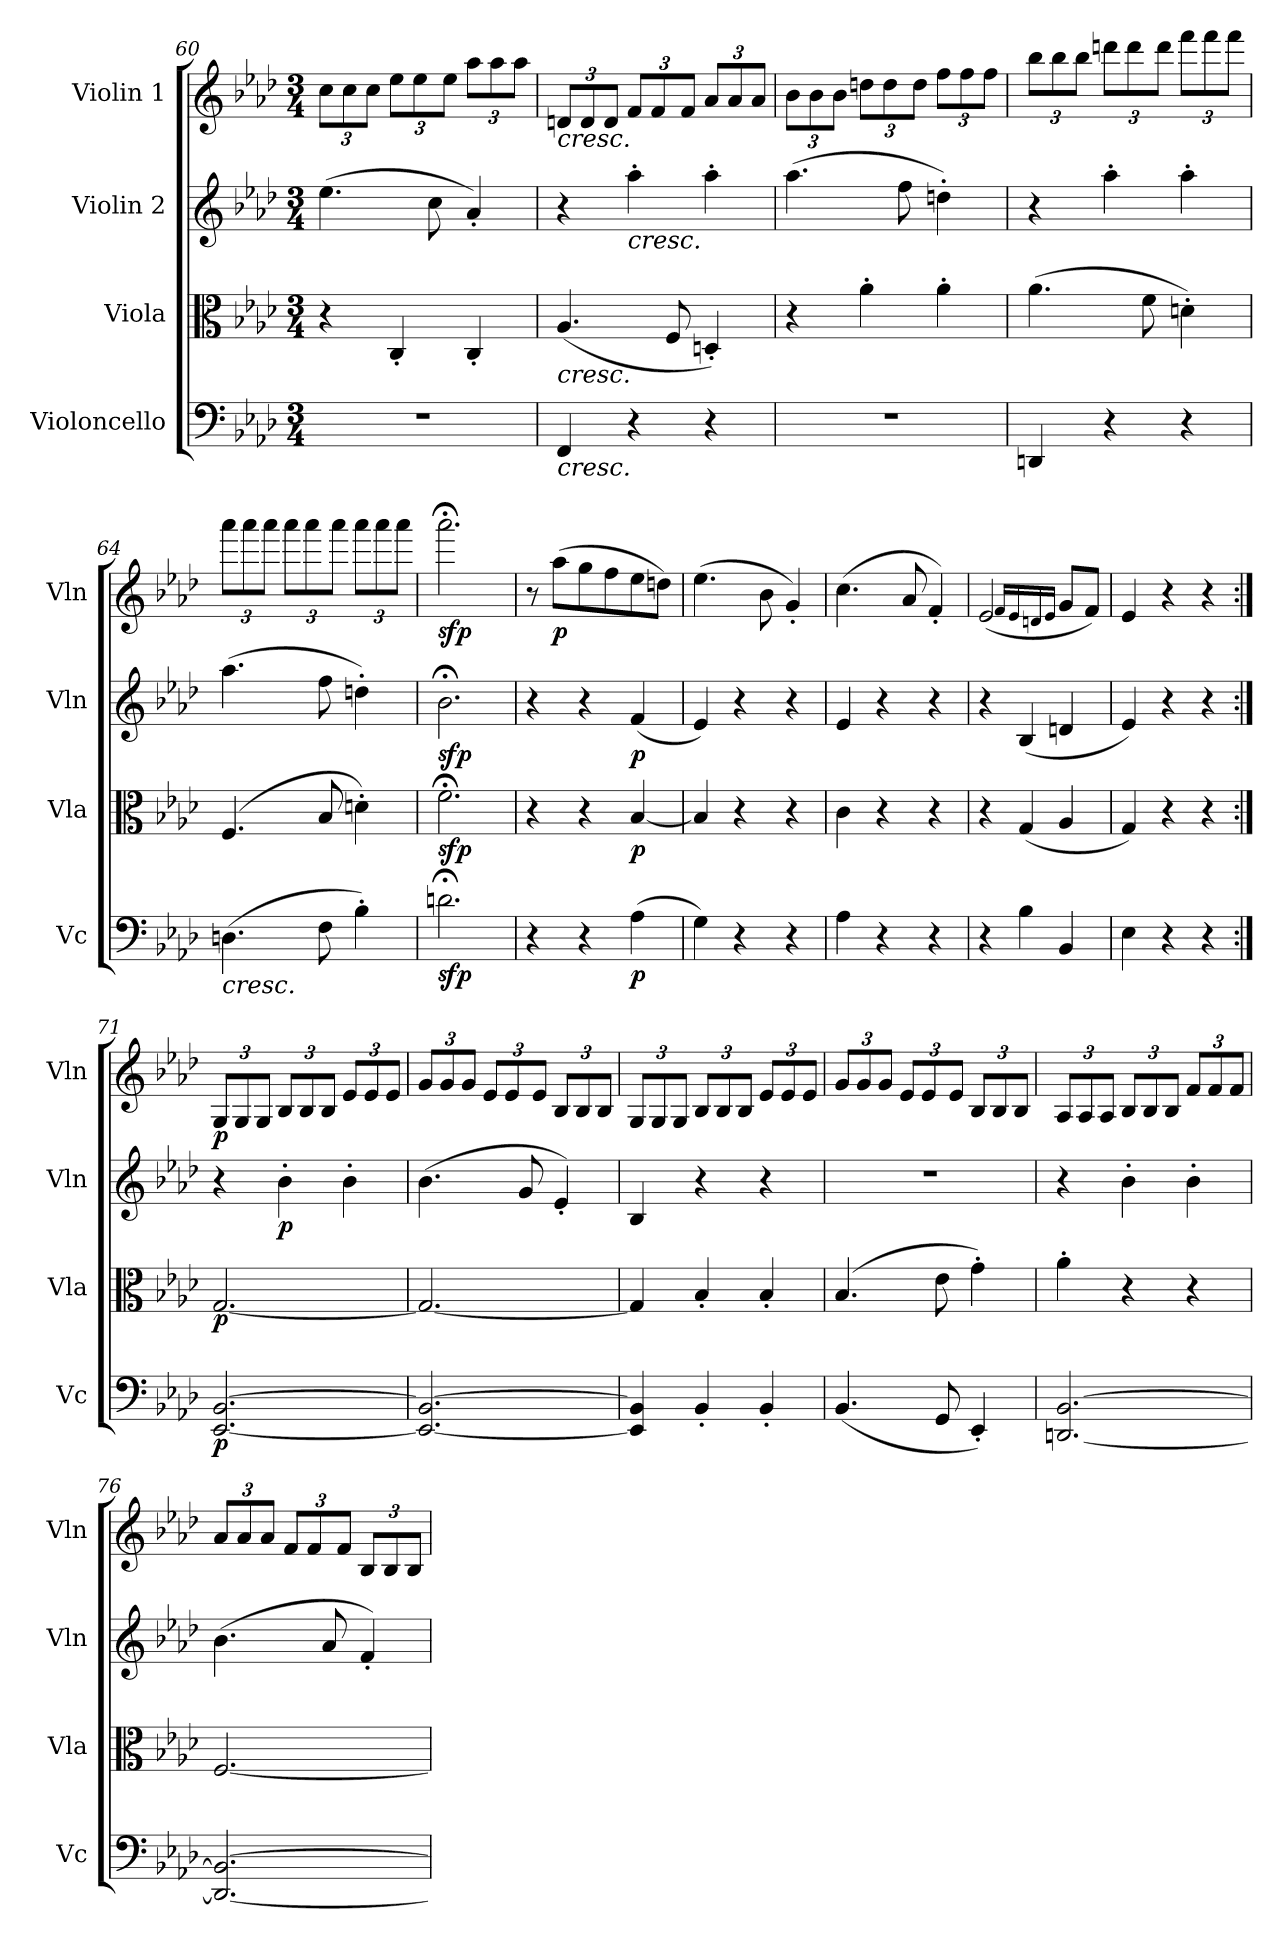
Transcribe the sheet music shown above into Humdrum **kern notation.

**kern	**dynam	**kern	**dynam	**kern	**dynam	**kern	**dynam
*part4	*part4	*part3	*part3	*part2	*part2	*part1	*part1
*staff4	*staff4	*staff3	*staff3	*staff2	*staff2	*staff1	*staff1
*I"Violoncello	*	*I"Viola	*	*I"Violin 2	*	*I"Violin 1	*
*I'Vc	*	*I'Vla	*	*I'Vln	*	*I'Vln	*
*clefF4	*	*clefC3	*	*clefG2	*	*clefG2	*
*k[b-e-a-d-]	*	*k[b-e-a-d-]	*	*k[b-e-a-d-]	*	*k[b-e-a-d-]	*
*M3/4	*	*M3/4	*	*M3/4	*	*M3/4	*
*	*	*	*	*	*	*Xbrackettup	*
=60	=60	=60	=60	=60	=60	=60	=60
2.r	.	4r	.	(4.ee-\	.	12cc\L	.
.	.	.	.	.	.	12cc\	.
.	.	.	.	.	.	12cc\J	.
.	.	4C'/	.	.	.	12ee-\L	.
.	.	.	.	.	.	12ee-\	.
.	.	.	.	8cc\	.	.	.
.	.	.	.	.	.	12ee-\J	.
.	.	4C'/	.	4a-'/)	.	12aa-\L	.
.	.	.	.	.	.	12aa-\	.
.	.	.	.	.	.	12aa-\J	.
!!LO:PB:g=z
=61	=61	=61	=61	=61	=61	=61	=61
!	!	!	!	!	!	!LO:TX:b:i:t=cresc.	!
!	!	!LO:TX:b:i:t=cresc.	!	!	!	!	!
!LO:TX:b:i:t=cresc.	!	!	!	!	!	!	!
4FF/	.	(4.A-/	.	4r	.	12dn/L	.
.	.	.	.	.	.	12d/	.
.	.	.	.	.	.	12d/J	.
!	!	!	!	!LO:TX:b:i:t=cresc.	!	!	!
4r	.	.	.	4aa-'\	.	12f/L	.
.	.	.	.	.	.	12f/	.
.	.	8F/	.	.	.	.	.
.	.	.	.	.	.	12f/J	.
4r	.	4Dn'/)	.	4aa-'\	.	12a-/L	.
.	.	.	.	.	.	12a-/	.
.	.	.	.	.	.	12a-/J	.
=62	=62	=62	=62	=62	=62	=62	=62
2.r	.	4r	.	(4.aa-\	.	12b-\L	.
.	.	.	.	.	.	12b-\	.
.	.	.	.	.	.	12b-\J	.
.	.	4a-'\	.	.	.	12ddn\L	.
.	.	.	.	.	.	12dd\	.
.	.	.	.	8ff\	.	.	.
.	.	.	.	.	.	12dd\J	.
.	.	4a-'\	.	4ddn'\)	.	12ff\L	.
.	.	.	.	.	.	12ff\	.
.	.	.	.	.	.	12ff\J	.
=63	=63	=63	=63	=63	=63	=63	=63
4DDn/	.	(4.a-\	.	4r	.	12bb-\L	.
.	.	.	.	.	.	12bb-\	.
.	.	.	.	.	.	12bb-\J	.
4r	.	.	.	4aa-'\	.	12dddn\L	.
.	.	.	.	.	.	12ddd\	.
.	.	8f\	.	.	.	.	.
.	.	.	.	.	.	12ddd\J	.
4r	.	4dn'\)	.	4aa-'\	.	12fff\L	.
.	.	.	.	.	.	12fff\	.
.	.	.	.	.	.	12fff\J	.
!!LO:LB:g=z
=64	=64	=64	=64	=64	=64	=64	=64
!LO:TX:b:i:t=cresc.	!	!	!	!	!	!	!
(4.Dn\	.	(4.F/	.	(4.aa-\	.	12aaa-\L	.
.	.	.	.	.	.	12aaa-\	.
.	.	.	.	.	.	12aaa-\J	.
.	.	.	.	.	.	12aaa-\L	.
.	.	.	.	.	.	12aaa-\	.
8F\	.	8B-/	.	8ff\	.	.	.
.	.	.	.	.	.	12aaa-\J	.
4B-'\)	.	4dn'\)	.	4ddn'\)	.	12aaa-\L	.
.	.	.	.	.	.	12aaa-\	.
.	.	.	.	.	.	12aaa-\J	.
=65	=65	=65	=65	=65	=65	=65	=65
!	!LO:DY:b	!	!LO:DY:b	!	!LO:DY:b	!	!LO:DY:b
2.dn;<\	sfp	2.f;<\	sfp	2.b-;<\	sfp	2.aaa-;<\	sfp
=66	=66	=66	=66	=66	=66	=66	=66
4r	.	4r	.	4r	.	8r	.
!	!	!	!	!	!	!	!LO:DY:b
.	.	.	.	.	.	(8aa-\L	p
4r	.	4r	.	4r	.	8gg\	.
.	.	.	.	.	.	8ff\	.
!	!LO:DY:b	!	!LO:DY:b	!	!LO:DY:b	!	!
(4A-\	p	[4B-/	p	(4f/	p	8ee-\	.
.	.	.	.	.	.	8ddn\J)	.
=67	=67	=67	=67	=67	=67	=67	=67
4G\)	.	4B-/]	.	4e-/)	.	(4.ee-\	.
4r	.	4r	.	4r	.	.	.
.	.	.	.	.	.	8b-\	.
4r	.	4r	.	4r	.	4g'/)	.
=68	=68	=68	=68	=68	=68	=68	=68
4A-\	.	4c\	.	4e-/	.	(4.cc\	.
4r	.	4r	.	4r	.	.	.
.	.	.	.	.	.	8a-/	.
4r	.	4r	.	4r	.	4f'/)	.
=69	=69	=69	=69	=69	=69	=69	=69
4r	.	4r	.	4r	.	(2e-/	.
4B-\	.	(4G/	.	(4B-/	.	.	.
.	.	.	.	.	.	16qf/LL	.
.	.	.	.	.	.	16qe-/	.
.	.	.	.	.	.	16qdn/	.
.	.	.	.	.	.	16qe-/JJ	.
4BB-/	.	4A-/	.	4dn/	.	8g/L	.
.	.	.	.	.	.	8f/J)	.
=70	=70	=70	=70	=70	=70	=70	=70
4E-\	.	4G/)	.	4e-/)	.	4e-/	.
4r	.	4r	.	4r	.	4r	.
4r	.	4r	.	4r	.	4r	.
=71:|!	=71:|!	=71:|!	=71:|!	=71:|!	=71:|!	=71:|!	=71:|!
!	!LO:DY:b	!	!LO:DY:b	!	!	!	!LO:DY:b
[2.EE-/ [2.BB-/	p	[2.G/	p	4r	.	12G/L	p
.	.	.	.	.	.	12G/	.
.	.	.	.	.	.	12G/J	.
!	!	!	!	!	!LO:DY:b	!	!
.	.	.	.	4b-'\	p	12B-/L	.
.	.	.	.	.	.	12B-/	.
.	.	.	.	.	.	12B-/J	.
.	.	.	.	4b-'\	.	12e-/L	.
.	.	.	.	.	.	12e-/	.
.	.	.	.	.	.	12e-/J	.
!!LO:LB:g=z
=72	=72	=72	=72	=72	=72	=72	=72
2.EE-/_ 2.BB-/_	.	2.G/_	.	(4.b-\	.	12g/L	.
.	.	.	.	.	.	12g/	.
.	.	.	.	.	.	12g/J	.
.	.	.	.	.	.	12e-/L	.
.	.	.	.	.	.	12e-/	.
.	.	.	.	8g/	.	.	.
.	.	.	.	.	.	12e-/J	.
.	.	.	.	4e-'/)	.	12B-/L	.
.	.	.	.	.	.	12B-/	.
.	.	.	.	.	.	12B-/J	.
!!LO:LB:g=z
=73	=73	=73	=73	=73	=73	=73	=73
4EE-/] 4BB-/]	.	4G/]	.	4B-/	.	12G/L	.
.	.	.	.	.	.	12G/	.
.	.	.	.	.	.	12G/J	.
4BB-'/	.	4B-'/	.	4r	.	12B-/L	.
.	.	.	.	.	.	12B-/	.
.	.	.	.	.	.	12B-/J	.
4BB-'/	.	4B-'/	.	4r	.	12e-/L	.
.	.	.	.	.	.	12e-/	.
.	.	.	.	.	.	12e-/J	.
=74	=74	=74	=74	=74	=74	=74	=74
(4.BB-/	.	(4.B-/	.	2.r	.	12g/L	.
.	.	.	.	.	.	12g/	.
.	.	.	.	.	.	12g/J	.
.	.	.	.	.	.	12e-/L	.
.	.	.	.	.	.	12e-/	.
8GG/	.	8e-\	.	.	.	.	.
.	.	.	.	.	.	12e-/J	.
4EE-'/)	.	4g'\)	.	.	.	12B-/L	.
.	.	.	.	.	.	12B-/	.
.	.	.	.	.	.	12B-/J	.
=75	=75	=75	=75	=75	=75	=75	=75
[2.DDn/ [2.BB-/	.	4a-'\	.	4r	.	12A-/L	.
.	.	.	.	.	.	12A-/	.
.	.	.	.	.	.	12A-/J	.
.	.	4r	.	4b-'\	.	12B-/L	.
.	.	.	.	.	.	12B-/	.
.	.	.	.	.	.	12B-/J	.
.	.	4r	.	4b-'\	.	12f/L	.
.	.	.	.	.	.	12f/	.
.	.	.	.	.	.	12f/J	.
=76	=76	=76	=76	=76	=76	=76	=76
2.DD/_ 2.BB-/_	.	[2.F/	.	(4.b-\	.	12a-/L	.
.	.	.	.	.	.	12a-/	.
.	.	.	.	.	.	12a-/J	.
.	.	.	.	.	.	12f/L	.
.	.	.	.	.	.	12f/	.
.	.	.	.	8a-/	.	.	.
.	.	.	.	.	.	12f/J	.
.	.	.	.	4f'/)	.	12B-/L	.
.	.	.	.	.	.	12B-/	.
.	.	.	.	.	.	12B-/J	.
=	=	=	=	=	=	=	=
*-	*-	*-	*-	*-	*-	*-	*-
